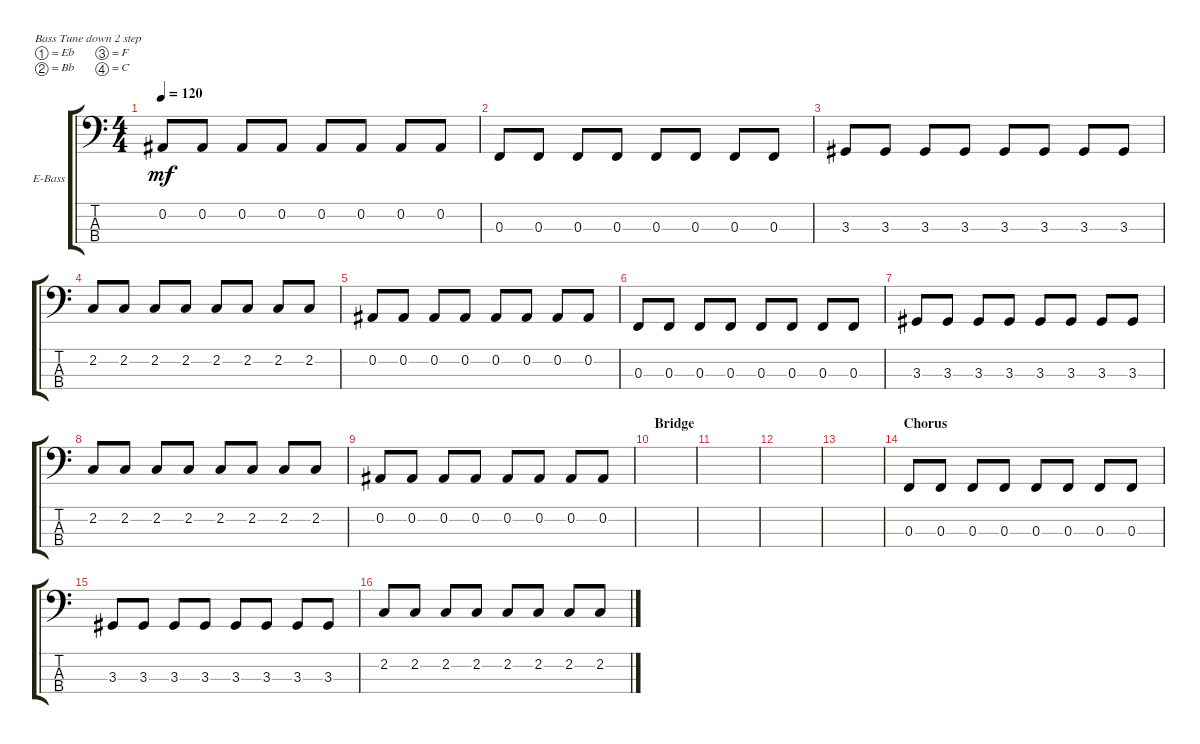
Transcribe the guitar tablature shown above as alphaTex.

\bracketExtendMode groupsimilarinstruments
\firstSystemTrackNameOrientation horizontal
\otherSystemsTrackNameOrientation horizontal
\track ("Electric Bass" "E-Bass") {instrument electricbassfinger}
\staff {score tabs}
\tuning (Eb2 Bb1 F1 C1)
\ts (4 4)
\tempo 120
\clef f4
\ks c
0.2.8{dy mf} 0.2.8 0.2.8 0.2.8 0.2.8 0.2.8 0.2.8 0.2.8 |
0.3.8 0.3.8 0.3.8 0.3.8 0.3.8 0.3.8 0.3.8 0.3.8 |
3.3.8 3.3.8 3.3.8 3.3.8 3.3.8 3.3.8 3.3.8 3.3.8 |
2.2.8 2.2.8 2.2.8 2.2.8 2.2.8 2.2.8 2.2.8 2.2.8 |
0.2.8 0.2.8 0.2.8 0.2.8 0.2.8 0.2.8 0.2.8 0.2.8 |
0.3.8 0.3.8 0.3.8 0.3.8 0.3.8 0.3.8 0.3.8 0.3.8 |
3.3.8 3.3.8 3.3.8 3.3.8 3.3.8 3.3.8 3.3.8 3.3.8 |
2.2.8 2.2.8 2.2.8 2.2.8 2.2.8 2.2.8 2.2.8 2.2.8 |
0.2.8 0.2.8 0.2.8 0.2.8 0.2.8 0.2.8 0.2.8 0.2.8 |
\section ("" "Bridge")
|
|
|
|
\section ("" "Chorus")
0.3.8 0.3.8 0.3.8 0.3.8 0.3.8 0.3.8 0.3.8 0.3.8 |
3.3.8 3.3.8 3.3.8 3.3.8 3.3.8 3.3.8 3.3.8 3.3.8 |
2.2.8 2.2.8 2.2.8 2.2.8 2.2.8 2.2.8 2.2.8 2.2.8
